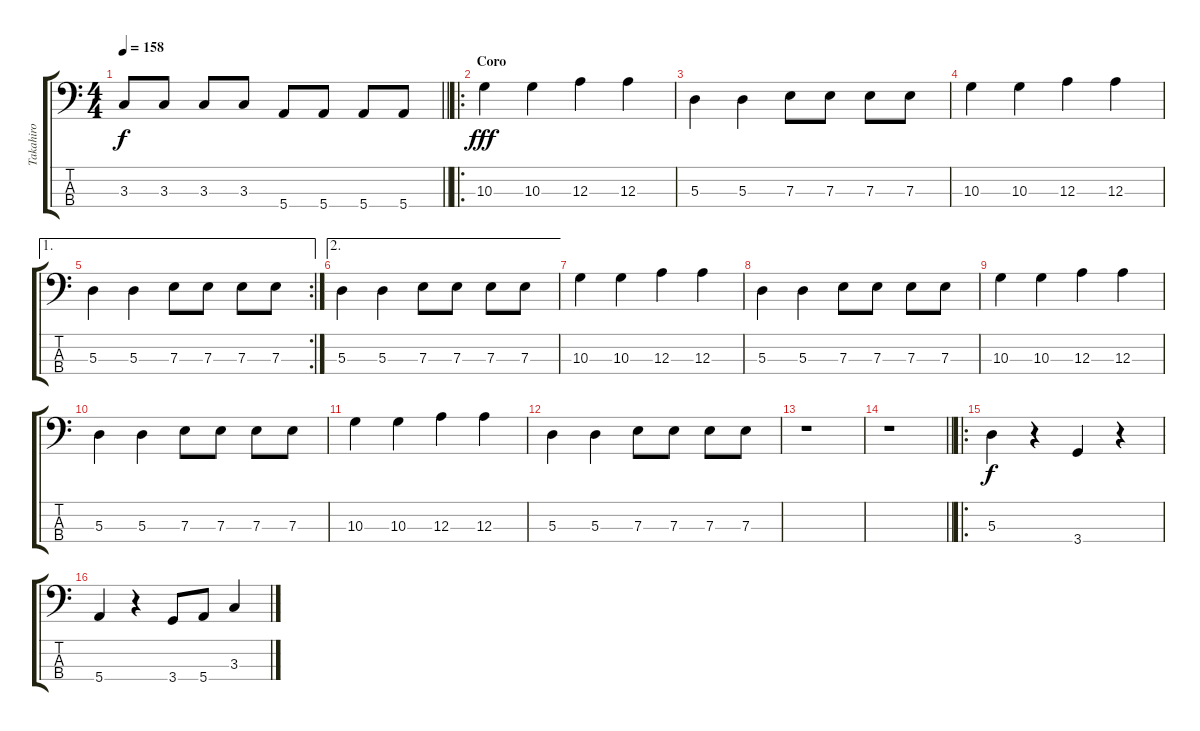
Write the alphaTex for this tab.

\track ("Takahiro" "Takahiro") {instrument electricbasspick}
\staff {score tabs}
\tuning (G2 D2 A1 E1) {hide}
\ts (4 4)
\tempo 158
\clef f4
\barLineRight lightlight
\ks c
3.3.8{dy f} 3.3.8 3.3.8 3.3.8 5.4.8 5.4.8 5.4.8 5.4.8 |
\ro
\section ("" "Coro")
10.3.4{dy fff} 10.3.4 12.3.4 12.3.4 |
5.3.4 5.3.4 7.3.8 7.3.8 7.3.8 7.3.8 |
10.3.4 10.3.4 12.3.4 12.3.4 |
\ae 1
\rc 2
5.3.4 5.3.4 7.3.8 7.3.8 7.3.8 7.3.8 |
\ae 2
5.3.4 5.3.4 7.3.8 7.3.8 7.3.8 7.3.8 |
10.3.4 10.3.4 12.3.4 12.3.4 |
5.3.4 5.3.4 7.3.8 7.3.8 7.3.8 7.3.8 |
10.3.4 10.3.4 12.3.4 12.3.4 |
5.3.4 5.3.4 7.3.8 7.3.8 7.3.8 7.3.8 |
10.3.4 10.3.4 12.3.4 12.3.4 |
5.3.4 5.3.4 7.3.8 7.3.8 7.3.8 7.3.8 |
r.1 |
\barLineRight lightlight
r.1 |
\ro
5.3.4{dy f} r.4 3.4.4 r.4 |
5.4.4 r.4 3.4.8 5.4.8 3.3.4
